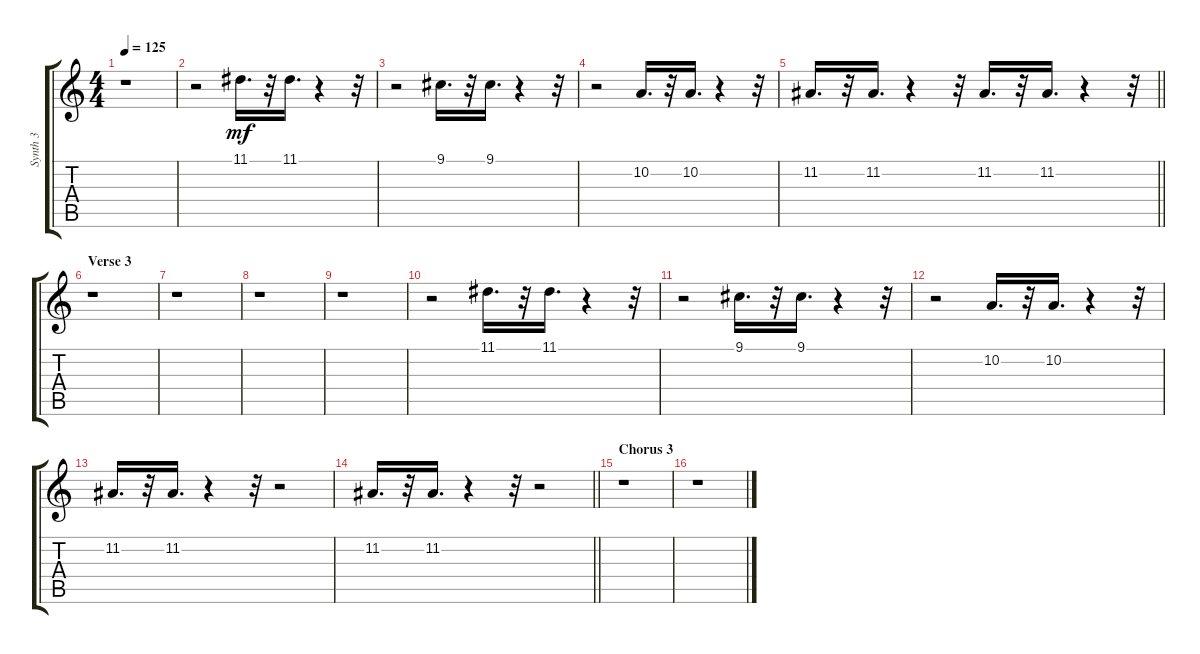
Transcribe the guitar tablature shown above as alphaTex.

\track ("Synth 3" "Synth 3") {instrument lead1square}
\staff {score tabs}
\tuning (E4 B3 G3 D3 A2 E2) {hide}
\ts (4 4)
\tempo 125
\clef g2
\ks c
r.1{dy ff} |
r.2 11.1.16{d dy mf} r.32 11.1.16{d} r.4 r.32 |
r.2 9.1.16{d} r.32 9.1.16{d} r.4 r.32 |
r.2 10.2.16{d} r.32 10.2.16{d} r.4 r.32 |
\barLineRight lightlight
11.2.16{d} r.32 11.2.16{d} r.4 r.32 11.2.16{d} r.32 11.2.16{d} r.4 r.32 |
\section ("" "Verse 3")
r.1 |
r.1 |
r.1 |
r.1 |
r.2 11.1.16{d} r.32 11.1.16{d} r.4 r.32 |
r.2 9.1.16{d} r.32 9.1.16{d} r.4 r.32 |
r.2 10.2.16{d} r.32 10.2.16{d} r.4 r.32 |
11.2.16{d} r.32 11.2.16{d} r.4 r.32 r.2 |
\barLineRight lightlight
11.2.16{d} r.32 11.2.16{d} r.4 r.32 r.2 |
\section ("" "Chorus 3")
r.1 |
r.1
